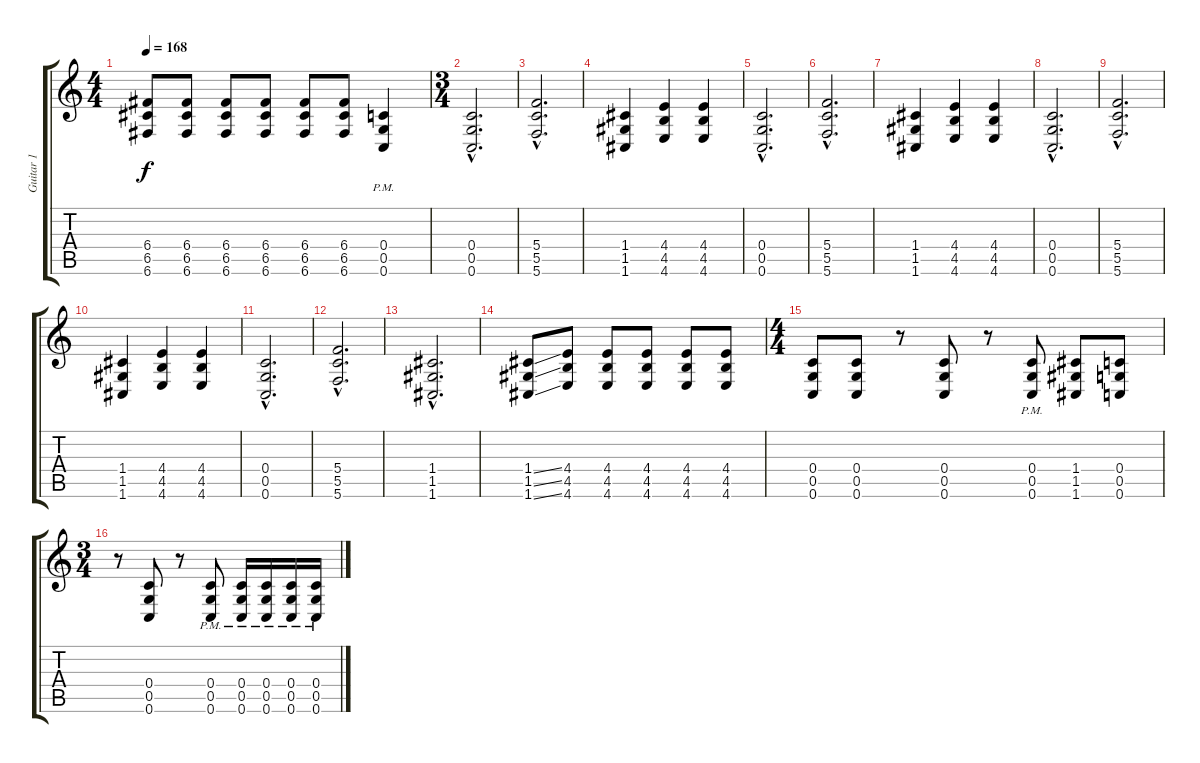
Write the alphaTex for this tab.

\track ("Guitar 1" "Guitar 1") {instrument distortionguitar}
\staff {score tabs}
\tuning (D4 A3 F3 C3 G2 C2) {hide}
\ts (4 4)
\tempo 168
\clef g2
\ks c
(6.4 6.5 6.6).8{dy f} (6.4 6.5 6.6).8 (6.4 6.5 6.6).8 (6.4 6.5 6.6).8 (6.4 6.5 6.6).8 (6.4 6.5 6.6).8 (0.4{pm} 0.5{pm} 0.6{pm}).4 |
\ts (3 4)
(0.4{hac} 0.5{hac} 0.6{hac}).2{d} |
(5.4{hac} 5.5{hac} 5.6{hac}).2{d} |
(1.4 1.5 1.6).4 (4.4 4.5 4.6).4 (4.4 4.5 4.6).4 |
(0.4{hac} 0.5{hac} 0.6{hac}).2{d} |
(5.4{hac} 5.5{hac} 5.6{hac}).2{d} |
(1.4 1.5 1.6).4 (4.4 4.5 4.6).4 (4.4 4.5 4.6).4 |
(0.4{hac} 0.5{hac} 0.6{hac}).2{d} |
(5.4{hac} 5.5{hac} 5.6{hac}).2{d} |
(1.4 1.5 1.6).4 (4.4 4.5 4.6).4 (4.4 4.5 4.6).4 |
(0.4{hac} 0.5{hac} 0.6{hac}).2{d} |
(5.4{hac} 5.5{hac} 5.6{hac}).2{d} |
(1.4{hac} 1.5{hac} 1.6{hac}).2{d} |
(1.4{ss} 1.5{ss} 1.6{ss}).8 (4.4 4.5 4.6).8 (4.4 4.5 4.6).8 (4.4 4.5 4.6).8 (4.4 4.5 4.6).8 (4.4 4.5 4.6).8 |
\ts (4 4)
(0.4 0.5 0.6).8 (0.4 0.5 0.6).8 r.8 (0.4 0.5 0.6).8 r.8 (0.4{pm} 0.5{pm} 0.6{pm}).8 (1.4 1.5 1.6).8 (0.4 0.5 0.6).8 |
\ts (3 4)
r.8 (0.4 0.5 0.6).8 r.8 (0.4{pm} 0.5{pm} 0.6{pm}).8 (0.4{pm} 0.5{pm} 0.6{pm}).16 (0.4{pm} 0.5{pm} 0.6{pm}).16 (0.4{pm} 0.5{pm} 0.6{pm}).16 (0.4{pm} 0.5{pm} 0.6{pm}).16
